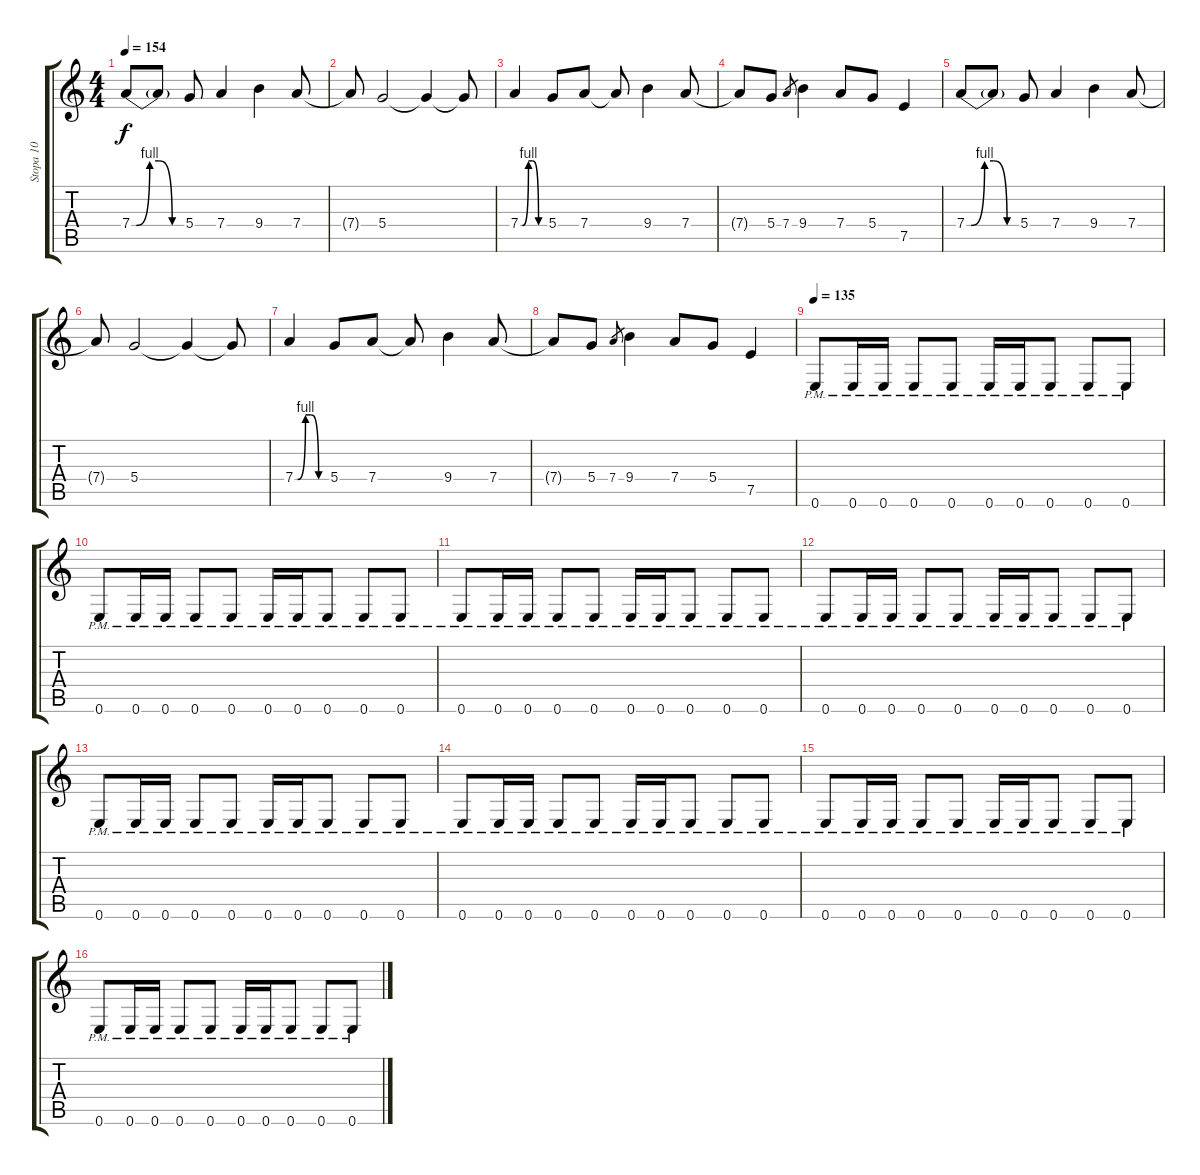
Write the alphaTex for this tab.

\track ("Stopa 10" "Stopa 10") {instrument distortionguitar}
\staff {score tabs}
\tuning (E4 B3 G3 D3 A2 E2) {hide}
\ts (4 4)
\tempo 154
\clef g2
\ks c
7.4{be (custom 0 0 5 0 20 4 30 4 45 0 60 0)}.8{dy f} 7.4{t}.8 5.4.8 7.4.4 9.4.4 7.4.8 |
7.4{t}.8 5.4.2 5.4{t}.4 5.4{t}.8 |
7.4{be (custom 0 0 5 0 20 4 30 4 45 0 60 0)}.4 5.4.8 7.4.8 7.4{t}.8 9.4.4 7.4.8 |
7.4{t}.8 5.4.8 7.4.8{gr} 9.4.4 7.4.8 5.4.8 7.5.4 |
7.4{be (custom 0 0 5 0 20 4 30 4 45 0 60 0)}.8 7.4{t}.8 5.4.8 7.4.4 9.4.4 7.4.8 |
7.4{t}.8 5.4.2 5.4{t}.4 5.4{t}.8 |
7.4{be (custom 0 0 5 0 20 4 30 4 45 0 60 0)}.4 5.4.8 7.4.8 7.4{t}.8 9.4.4 7.4.8 |
7.4{t}.8 5.4.8 7.4.8{gr} 9.4.4 7.4.8 5.4.8 7.5.4 |
\tempo 135
0.6{pm}.8{volume 10} 0.6{pm}.16 0.6{pm}.16 0.6{pm}.8 0.6{pm}.8 0.6{pm}.16 0.6{pm}.16 0.6{pm}.8 0.6{pm}.8 0.6{pm}.8 |
0.6{pm}.8 0.6{pm}.16 0.6{pm}.16 0.6{pm}.8 0.6{pm}.8 0.6{pm}.16 0.6{pm}.16 0.6{pm}.8 0.6{pm}.8 0.6{pm}.8 |
0.6{pm}.8 0.6{pm}.16 0.6{pm}.16 0.6{pm}.8 0.6{pm}.8 0.6{pm}.16 0.6{pm}.16 0.6{pm}.8 0.6{pm}.8 0.6{pm}.8 |
0.6{pm}.8 0.6{pm}.16 0.6{pm}.16 0.6{pm}.8 0.6{pm}.8 0.6{pm}.16 0.6{pm}.16 0.6{pm}.8 0.6{pm}.8 0.6{pm}.8 |
0.6{pm}.8 0.6{pm}.16 0.6{pm}.16 0.6{pm}.8 0.6{pm}.8 0.6{pm}.16 0.6{pm}.16 0.6{pm}.8 0.6{pm}.8 0.6{pm}.8 |
0.6{pm}.8 0.6{pm}.16 0.6{pm}.16 0.6{pm}.8 0.6{pm}.8 0.6{pm}.16 0.6{pm}.16 0.6{pm}.8 0.6{pm}.8 0.6{pm}.8 |
0.6{pm}.8 0.6{pm}.16 0.6{pm}.16 0.6{pm}.8 0.6{pm}.8 0.6{pm}.16 0.6{pm}.16 0.6{pm}.8 0.6{pm}.8 0.6{pm}.8 |
0.6{pm}.8 0.6{pm}.16 0.6{pm}.16 0.6{pm}.8 0.6{pm}.8 0.6{pm}.16 0.6{pm}.16 0.6{pm}.8 0.6{pm}.8 0.6{pm}.8
